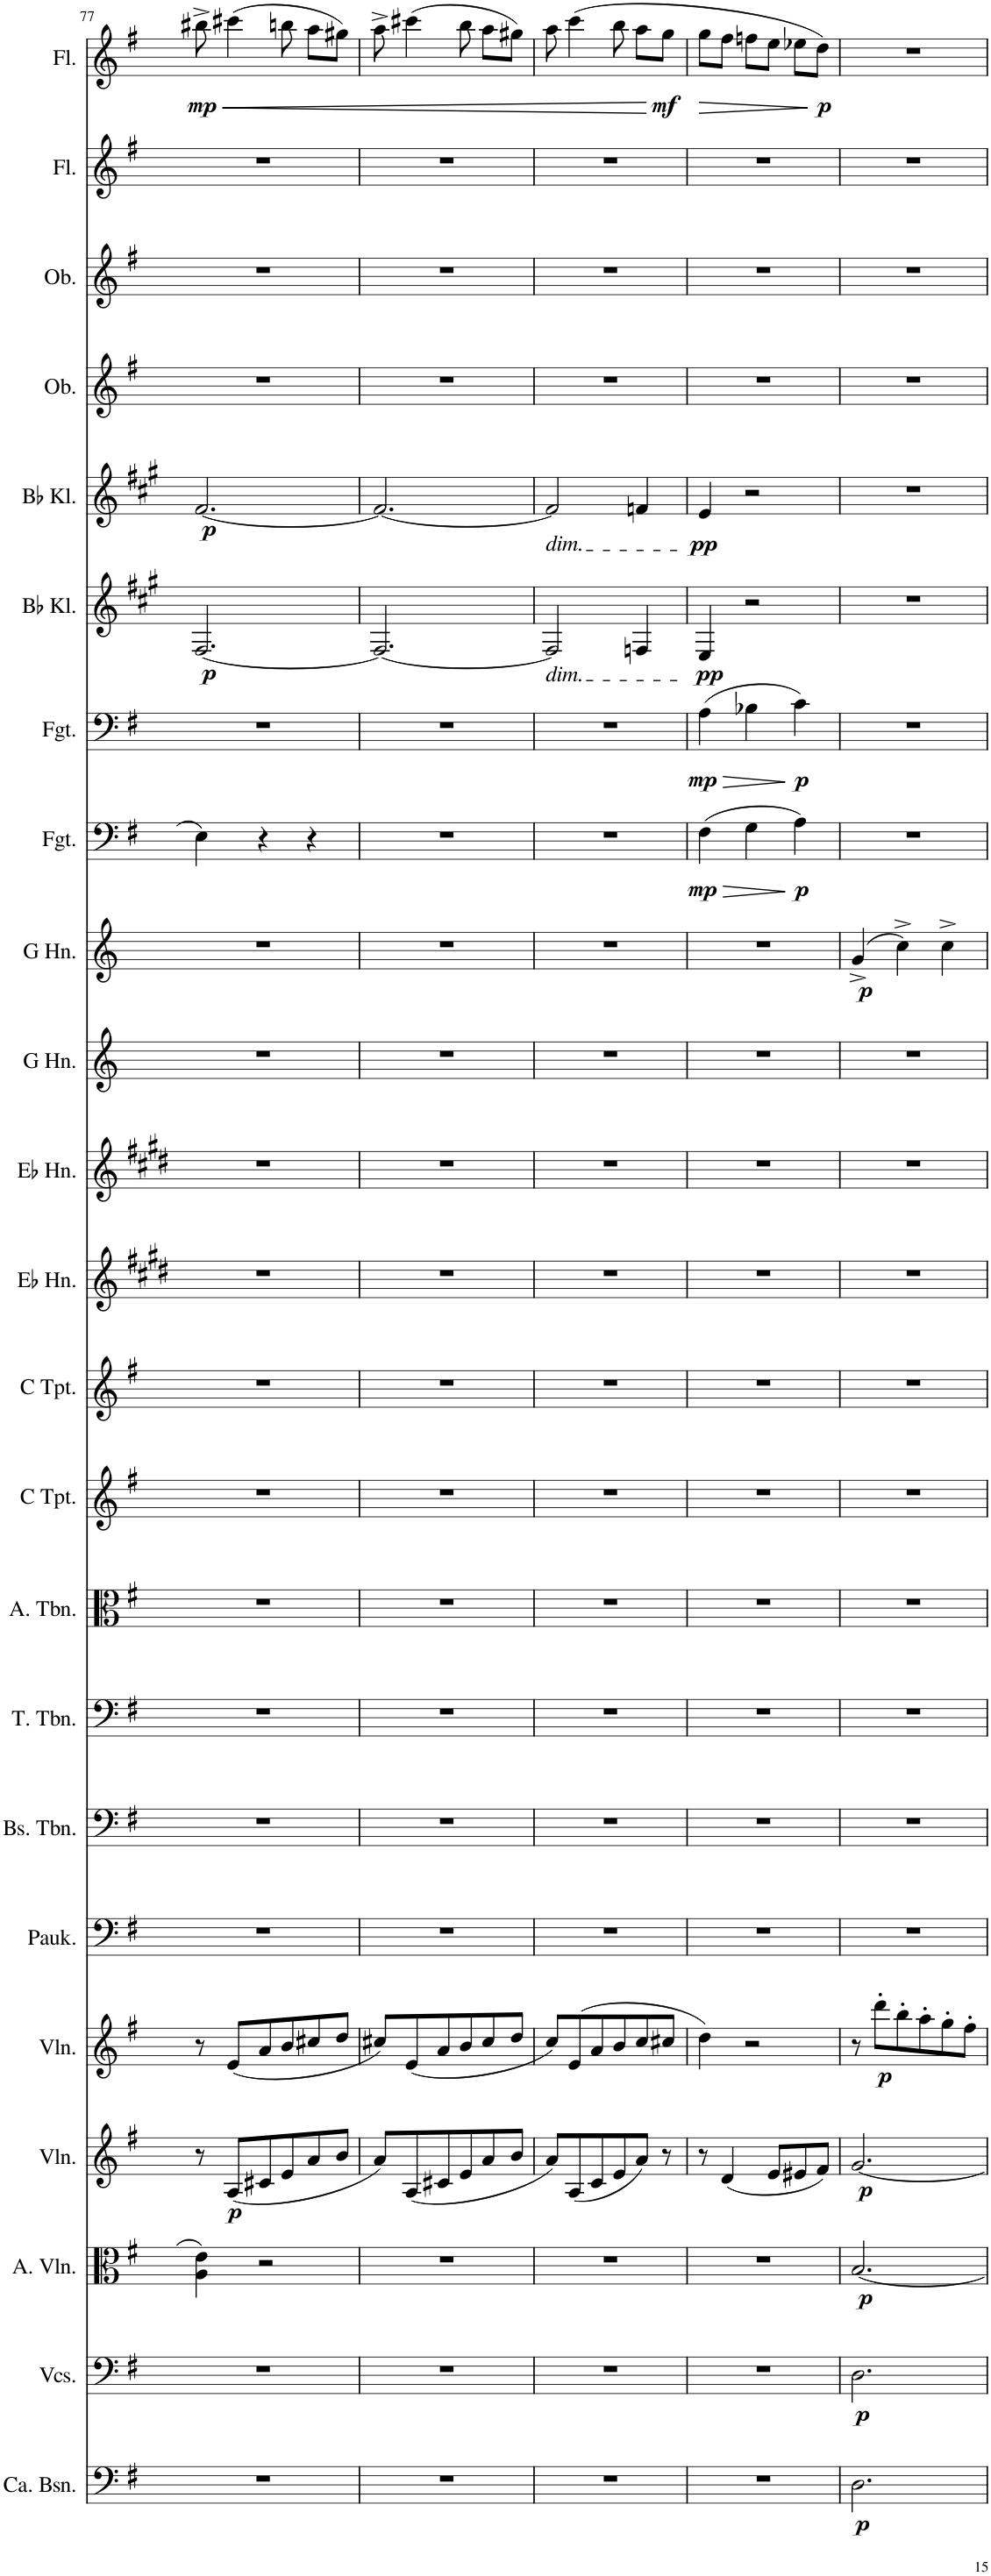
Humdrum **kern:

**kern	**dynam	**kern	**dynam	**kern	**dynam	**kern	**dynam	**kern	**dynam	**kern	**kern	**kern	**kern	**kern	**kern	**kern	**kern	**kern	**kern	**dynam	**kern	**dynam	**kern	**dynam	**kern	**dynam	**kern	**dynam	**kern	**kern	**kern	**kern	**dynam
*part23	*part23	*part22	*part22	*part21	*part21	*part20	*part20	*part19	*part19	*part18	*part17	*part16	*part15	*part14	*part13	*part12	*part11	*part10	*part9	*part9	*part8	*part8	*part7	*part7	*part6	*part6	*part5	*part5	*part4	*part3	*part2	*part1	*part1
*staff23	*staff23	*staff22	*staff22	*staff21	*staff21	*staff20	*staff20	*staff19	*staff19	*staff18	*staff17	*staff16	*staff15	*staff14	*staff13	*staff12	*staff11	*staff10	*staff9	*staff9	*staff8	*staff8	*staff7	*staff7	*staff6	*staff6	*staff5	*staff5	*staff4	*staff3	*staff2	*staff1	*staff1
*I"Contrabassen	*	*I"Violoncellos	*	*I"Altviolen	*	*I"Violen	*	*I"Violen	*	*I"Pauken	*I"Bas-trombone	*I"Tenor-trombone	*I"Alt-trombone	*I"Trompet in C	*I"Trompet in C	*I"Hoorn in Eb	*I"Hoorn in Eb	*I"Hoorn in G	*I"Hoorn in G	*	*I"Fagot	*	*I"Fagot	*	*I"Klarinet in Bb	*	*I"Klarinet in Bb	*	*I"Hobo	*I"Hobo	*I"Dwarsfluit	*I"Dwarsfluit	*
*I'Ca. Bsn.	*	*I'Vcs.	*	*I'A. Vln.	*	*I'Vln.	*	*I'Vln.	*	*I'Pauk.	*I'Bs. Tbn.	*I'T. Tbn.	*I'A. Tbn.	*	*	*	*	*	*	*	*I'Fgt.	*	*I'Fgt.	*	*	*	*	*	*	*	*	*	*
!!LO:PB:g=z
*clefF4	*	*clefF4	*	*clefC3	*	*clefG2	*	*clefG2	*	*clefF4	*clefF4	*clefF4	*clefC3	*clefG2	*clefG2	*clefG2	*clefG2	*clefG2	*clefG2	*	*clefF4	*	*clefF4	*	*clefG2	*	*clefG2	*	*clefG2	*clefG2	*clefG2	*clefG2	*
*Trd7c12	*	*	*	*	*	*	*	*	*	*	*	*	*	*Trd1c2	*Trd1c2	*Trd5c9	*Trd5c9	*Trd3c5	*Trd3c5	*	*	*	*	*	*Trd1c2	*	*Trd1c2	*	*	*	*	*	*
*k[f#]	*	*k[f#]	*	*k[f#]	*	*k[f#]	*	*k[f#]	*	*k[f#]	*k[f#]	*k[f#]	*k[f#]	*k[f#]	*k[f#]	*k[f#c#g#d#]	*k[f#c#g#d#]	*k[]	*k[]	*	*k[f#]	*	*k[f#]	*	*k[f#c#g#]	*	*k[f#c#g#]	*	*k[f#]	*k[f#]	*k[f#]	*k[f#]	*
*M3/4	*	*M3/4	*	*M3/4	*	*M3/4	*	*M3/4	*	*M3/4	*M3/4	*M3/4	*M3/4	*M3/4	*M3/4	*M3/4	*M3/4	*M3/4	*M3/4	*	*M3/4	*	*M3/4	*	*M3/4	*	*M3/4	*	*M3/4	*M3/4	*M3/4	*M3/4	*
=77	=77	=77	=77	=77	=77	=77	=77	=77	=77	=77	=77	=77	=77	=77	=77	=77	=77	=77	=77	=77	=77	=77	=77	=77	=77	=77	=77	=77	=77	=77	=77	=77	=77
!	!	!	!	!	!	!	!	!	!	!	!	!	!	!	!	!	!	!	!	!	!	!	!	!	!	!LO:DY:b	!	!LO:DY:b	!	!	!	!	!LO:HP:b
!	!	!	!	!	!	!	!	!	!	!	!	!	!	!	!	!	!	!	!	!	!	!	!	!	!	!	!	!	!	!	!	!	!LO:DY:n=1:b
2.r	.	2.r	.	4A\ 4e\	.	8r	.	8r	.	2.r	2.r	2.r	2.r	2.r	2.r	2.r	2.r	2.r	2.r	.	4E\	.	2.r	.	[2.F#/	p	[2.f#/	p	2.r	2.r	2.r	8bb#X^\	< mp
!	!	!	!	!	!	!	!LO:DY:b	!	!	!	!	!	!	!	!	!	!	!	!	!	!	!	!	!	!	!	!	!	!	!	!	!	!
.	.	.	.	.	.	(8A/L	p	(8e/L	.	.	.	.	.	.	.	.	.	.	.	.	.	.	.	.	.	.	.	.	.	.	.	(4ccc#X\	.
.	.	.	.	2r	.	8c#X/	.	8a/	.	.	.	.	.	.	.	.	.	.	.	.	4r	.	.	.	.	.	.	.	.	.	.	.	.
.	.	.	.	.	.	8e/	.	8b/	.	.	.	.	.	.	.	.	.	.	.	.	.	.	.	.	.	.	.	.	.	.	.	8bbn\	.
.	.	.	.	.	.	8a/	.	8cc#X/	.	.	.	.	.	.	.	.	.	.	.	.	4r	.	.	.	.	.	.	.	.	.	.	8aa\L	.
.	.	.	.	.	.	8b/J	.	8dd/J	.	.	.	.	.	.	.	.	.	.	.	.	.	.	.	.	.	.	.	.	.	.	.	8gg#X\J)	.
=78	=78	=78	=78	=78	=78	=78	=78	=78	=78	=78	=78	=78	=78	=78	=78	=78	=78	=78	=78	=78	=78	=78	=78	=78	=78	=78	=78	=78	=78	=78	=78	=78	=78
2.r	.	2.r	.	2.r	.	8a/L)	.	8cc#X/L)	.	2.r	2.r	2.r	2.r	2.r	2.r	2.r	2.r	2.r	2.r	.	2.r	.	2.r	.	2.F#/_	.	2.f#/_	.	2.r	2.r	2.r	8aa^\	.
.	.	.	.	.	.	(8A/	.	(8e/	.	.	.	.	.	.	.	.	.	.	.	.	.	.	.	.	.	.	.	.	.	.	.	(4ccc#X\	.
.	.	.	.	.	.	8c#X/	.	8a/	.	.	.	.	.	.	.	.	.	.	.	.	.	.	.	.	.	.	.	.	.	.	.	.	.
.	.	.	.	.	.	8e/	.	8b/	.	.	.	.	.	.	.	.	.	.	.	.	.	.	.	.	.	.	.	.	.	.	.	8bb\	.
.	.	.	.	.	.	8a/	.	8cc#/	.	.	.	.	.	.	.	.	.	.	.	.	.	.	.	.	.	.	.	.	.	.	.	8aa\L	.
.	.	.	.	.	.	8b/J	.	8dd/J	.	.	.	.	.	.	.	.	.	.	.	.	.	.	.	.	.	.	.	.	.	.	.	8gg#X\J)	.
=79	=79	=79	=79	=79	=79	=79	=79	=79	=79	=79	=79	=79	=79	=79	=79	=79	=79	=79	=79	=79	=79	=79	=79	=79	=79	=79	=79	=79	=79	=79	=79	=79	=79
!	!	!	!	!	!	!	!	!	!	!	!	!	!	!	!	!	!	!	!	!	!	!	!	!	!	!	!LO:TX:b:i:t=dim.	!	!	!	!	!	!
!	!	!	!	!	!	!	!	!	!	!	!	!	!	!	!	!	!	!	!	!	!	!	!	!	!LO:TX:b:i:t=dim.	!	!	!	!	!	!	!	!
2.r	.	2.r	.	2.r	.	8a/L)	.	8cc/L)	.	2.r	2.r	2.r	2.r	2.r	2.r	2.r	2.r	2.r	2.r	.	2.r	.	2.r	.	2F#/]	.	2f#/]	.	2.r	2.r	2.r	8aa\	.
.	.	.	.	.	.	(8A/	.	(8e/	.	.	.	.	.	.	.	.	.	.	.	.	.	.	.	.	.	.	.	.	.	.	.	(4ccc\	.
.	.	.	.	.	.	8c/	.	8a/	.	.	.	.	.	.	.	.	.	.	.	.	.	.	.	.	.	.	.	.	.	.	.	.	.
.	.	.	.	.	.	8e/	.	8b/	.	.	.	.	.	.	.	.	.	.	.	.	.	.	.	.	.	.	.	.	.	.	.	8bb\	.
.	.	.	.	.	.	8a/J)	.	8cc/	.	.	.	.	.	.	.	.	.	.	.	.	.	.	.	.	4Fn/	.	4fn/	.	.	.	.	8aa\L	.
!	!	!	!	!	!	!	!	!	!	!	!	!	!	!	!	!	!	!	!	!	!	!	!	!	!	!	!	!	!	!	!	!	!LO:DY:n=1:b
.	.	.	.	.	.	8r	.	8cc#X/J	.	.	.	.	.	.	.	.	.	.	.	.	.	.	.	.	.	.	.	.	.	.	.	8gg\J	[ mf
=80	=80	=80	=80	=80	=80	=80	=80	=80	=80	=80	=80	=80	=80	=80	=80	=80	=80	=80	=80	=80	=80	=80	=80	=80	=80	=80	=80	=80	=80	=80	=80	=80	=80
!	!	!	!	!	!	!	!	!	!	!	!	!	!	!	!	!	!	!	!	!	!	!LO:HP:b	!	!LO:HP:b	!	!	!	!	!	!	!	!	!LO:HP:b
!	!	!	!	!	!	!	!	!	!	!	!	!	!	!	!	!	!	!	!	!	!	!LO:DY:n=1:b	!	!LO:DY:n=1:b	!	!LO:DY:b	!	!LO:DY:b	!	!	!	!	!
2.r	.	2.r	.	2.r	.	8r	.	4dd\)	.	2.r	2.r	2.r	2.r	2.r	2.r	2.r	2.r	2.r	2.r	.	(4F#\	> mp	(4A\	> mp	4E/	pp	4e/	pp	2.r	2.r	2.r	8gg\L	>
.	.	.	.	.	.	(4d/	.	.	.	.	.	.	.	.	.	.	.	.	.	.	.	.	.	.	.	.	.	.	.	.	.	8ff#\J	.
.	.	.	.	.	.	.	.	2r	.	.	.	.	.	.	.	.	.	.	.	.	4G\	.	4B-X\	.	2r	.	2r	.	.	.	.	8ffn\L	.
.	.	.	.	.	.	8e/L	.	.	.	.	.	.	.	.	.	.	.	.	.	.	.	.	.	.	.	.	.	.	.	.	.	8ee\J	.
!	!	!	!	!	!	!	!	!	!	!	!	!	!	!	!	!	!	!	!	!	!	!LO:DY:n=2:b	!	!LO:DY:n=2:b	!	!	!	!	!	!	!	!	!
.	.	.	.	.	.	8e#X/	.	.	.	.	.	.	.	.	.	.	.	.	.	.	4A\)	] p	4c\)	] p	.	.	.	.	.	.	.	8ee-X\L	.
!	!	!	!	!	!	!	!	!	!	!	!	!	!	!	!	!	!	!	!	!	!	!	!	!	!	!	!	!	!	!	!	!	!LO:DY:n=1:b
.	.	.	.	.	.	8f#/J)	.	.	.	.	.	.	.	.	.	.	.	.	.	.	.	.	.	.	.	.	.	.	.	.	.	8dd\J)	] p
=81	=81	=81	=81	=81	=81	=81	=81	=81	=81	=81	=81	=81	=81	=81	=81	=81	=81	=81	=81	=81	=81	=81	=81	=81	=81	=81	=81	=81	=81	=81	=81	=81	=81
!	!LO:DY:b	!	!LO:DY:b	!	!LO:DY:b	!	!LO:DY:b	!	!	!	!	!	!	!	!	!	!	!	!	!LO:DY:b	!	!	!	!	!	!	!	!	!	!	!	!	!
2.D\	p	2.D\	p	[2.B/	p	[2.g/	p	8r	.	2.r	2.r	2.r	2.r	2.r	2.r	2.r	2.r	2.r	(4g^/	p	2.r	.	2.r	.	2.r	.	2.r	.	2.r	2.r	2.r	2.r	.
!	!	!	!	!	!	!	!	!	!LO:DY:b	!	!	!	!	!	!	!	!	!	!	!	!	!	!	!	!	!	!	!	!	!	!	!	!
.	.	.	.	.	.	.	.	8ddd'\L	p	.	.	.	.	.	.	.	.	.	.	.	.	.	.	.	.	.	.	.	.	.	.	.	.
.	.	.	.	.	.	.	.	8bb'\	.	.	.	.	.	.	.	.	.	.	4cc^\)	.	.	.	.	.	.	.	.	.	.	.	.	.	.
.	.	.	.	.	.	.	.	8aa'\	.	.	.	.	.	.	.	.	.	.	.	.	.	.	.	.	.	.	.	.	.	.	.	.	.
.	.	.	.	.	.	.	.	8gg'\	.	.	.	.	.	.	.	.	.	.	4cc^\	.	.	.	.	.	.	.	.	.	.	.	.	.	.
.	.	.	.	.	.	.	.	8ff#'\J	.	.	.	.	.	.	.	.	.	.	.	.	.	.	.	.	.	.	.	.	.	.	.	.	.
=	=	=	=	=	=	=	=	=	=	=	=	=	=	=	=	=	=	=	=	=	=	=	=	=	=	=	=	=	=	=	=	=	=
*-	*-	*-	*-	*-	*-	*-	*-	*-	*-	*-	*-	*-	*-	*-	*-	*-	*-	*-	*-	*-	*-	*-	*-	*-	*-	*-	*-	*-	*-	*-	*-	*-	*-
